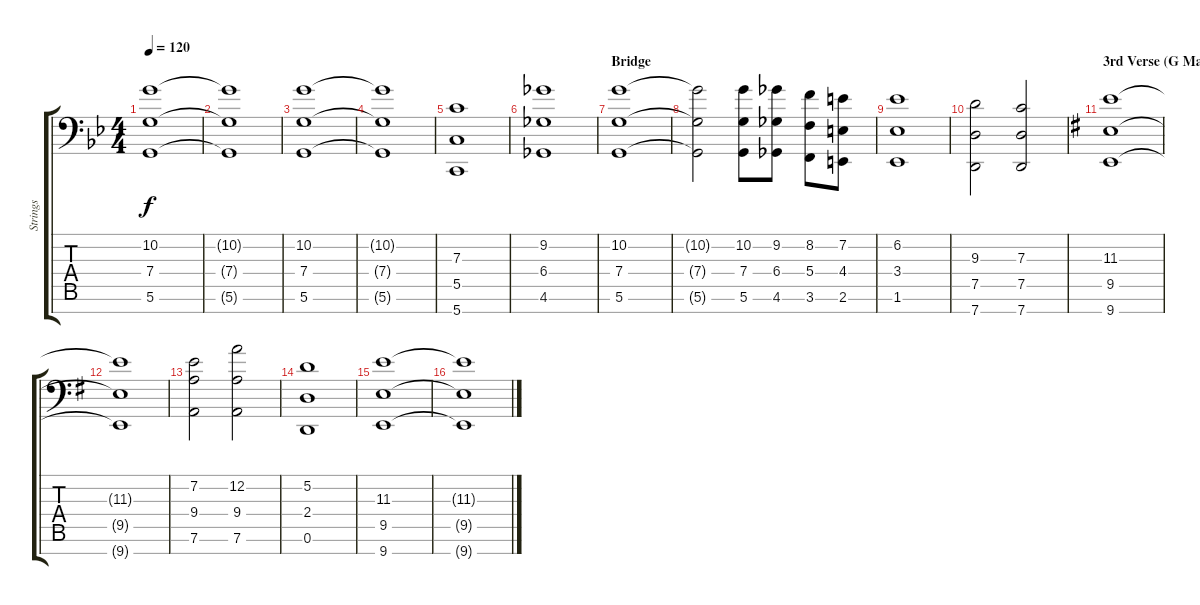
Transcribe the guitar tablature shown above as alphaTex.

\track ("Strings" "Strings") {instrument stringensemble2}
\staff {score tabs}
\tuning (D4 A3 F3 C3 G2 D2 G1) {hide}
\ts (4 4)
\tempo 120
\clef f4
\ks bb
(10.2 7.4 5.6).1{dy f} |
(10.2{t} 7.4{t} 5.6{t}).1 |
(10.2 7.4 5.6).1 |
(10.2{t} 7.4{t} 5.6{t}).1 |
(7.3 5.5 5.7).1 |
(9.2 6.4 4.6).1 |
\section ("" "Bridge")
(10.2 7.4 5.6).1 |
(10.2{t} 7.4{t} 5.6{t}).2 (10.2 7.4 5.6).8{instrument stringensemble1} (9.2 6.4 4.6).8 (8.2 5.4 3.6).8 (7.2 4.4 2.6).8 |
(6.2 3.4 1.6).1{instrument stringensemble2} |
(9.3 7.5 7.7).2 (7.3 7.5 7.7).2 |
\section ("" "3rd Verse (G Major)")
\ks g
(11.3 9.5 9.7).1 |
(11.3{t} 9.5{t} 9.7{t}).1 |
(7.2 9.4 7.6).2 (12.2 9.4 7.6).2 |
(5.2 2.4 0.6).1 |
(11.3 9.5 9.7).1 |
(11.3{t} 9.5{t} 9.7{t}).1
